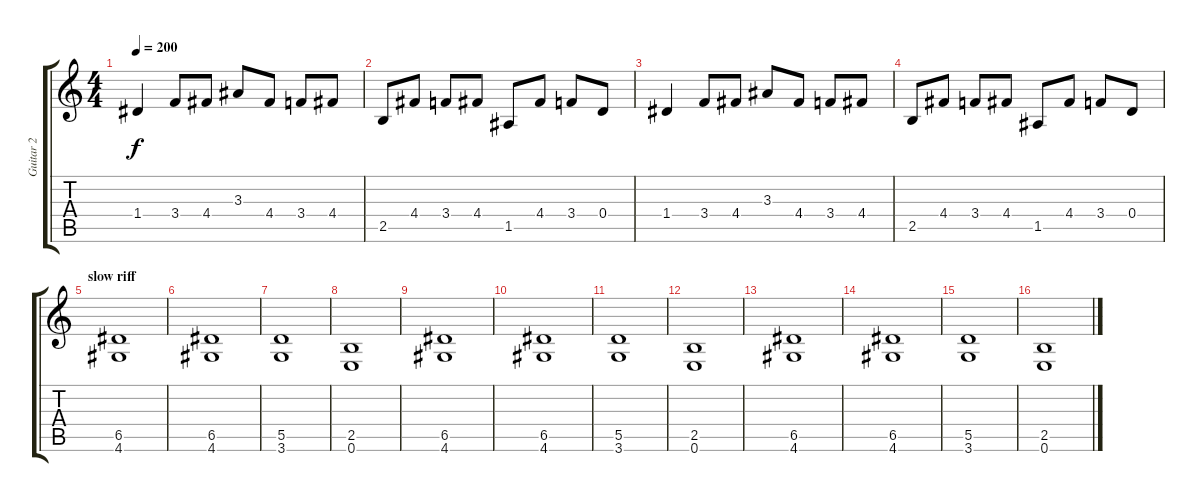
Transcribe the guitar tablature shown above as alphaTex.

\track ("Guitar 2" "Guitar 2") {instrument distortionguitar}
\staff {score tabs}
\tuning (E4 B3 G3 D3 A2 E2) {hide}
\ts (4 4)
\tempo 200
\clef g2
\ks c
1.4.4{dy f} 3.4.8 4.4.8 3.3.8 4.4.8 3.4.8 4.4.8 |
2.5.8 4.4.8 3.4.8 4.4.8 1.5.8 4.4.8 3.4.8 0.4.8 |
1.4.4 3.4.8 4.4.8 3.3.8 4.4.8 3.4.8 4.4.8 |
2.5.8 4.4.8 3.4.8 4.4.8 1.5.8 4.4.8 3.4.8 0.4.8 |
\section ("" "slow riff")
(6.5 4.6).1 |
(6.5 4.6).1 |
(5.5 3.6).1 |
(2.5 0.6).1 |
(6.5 4.6).1 |
(6.5 4.6).1 |
(5.5 3.6).1 |
(2.5 0.6).1 |
(6.5 4.6).1 |
(6.5 4.6).1 |
(5.5 3.6).1 |
(2.5 0.6).1
